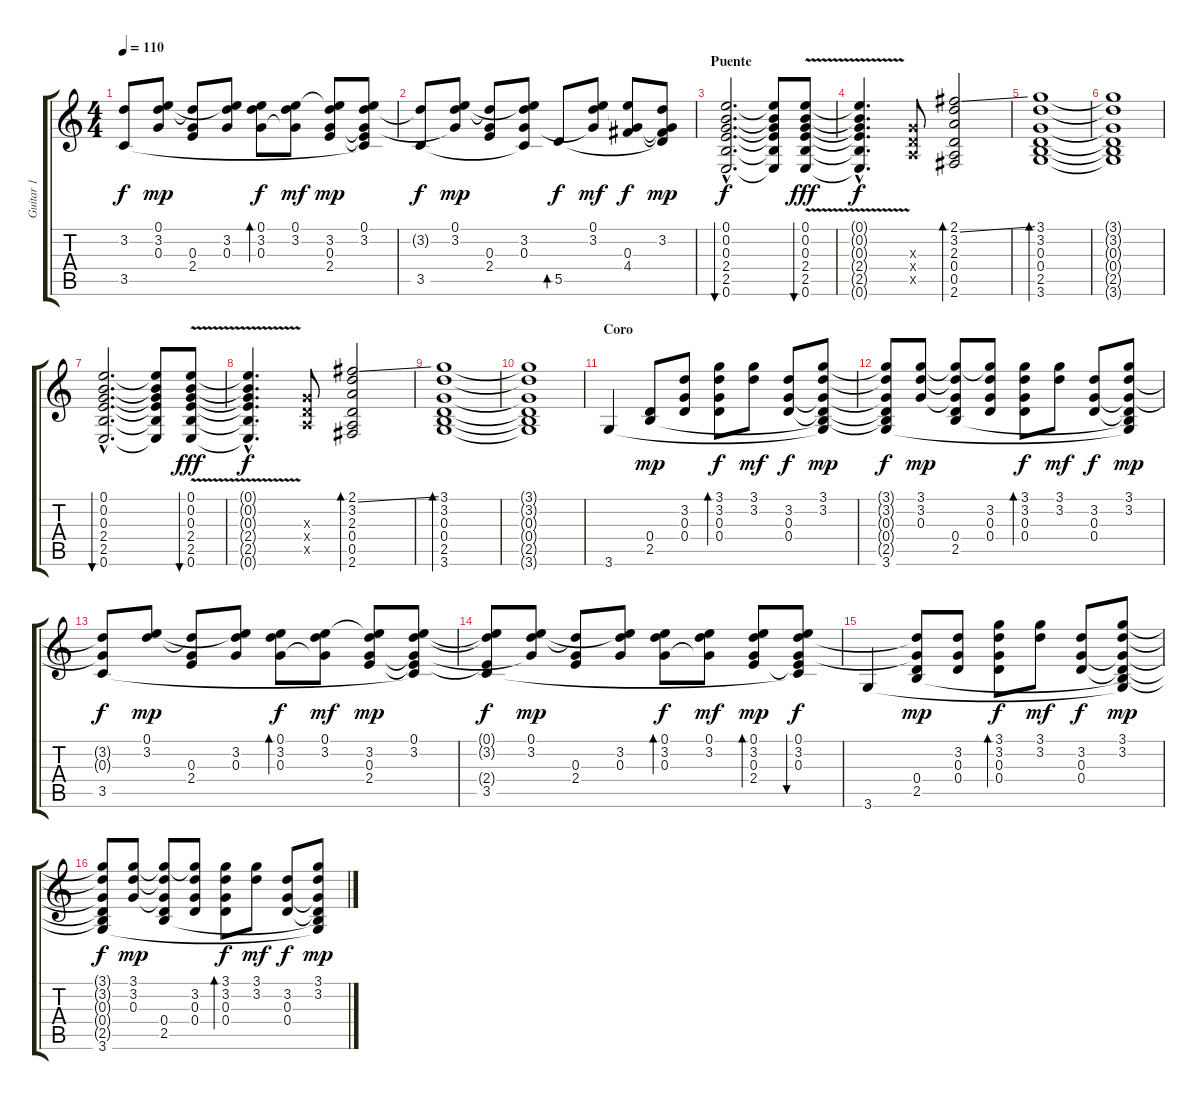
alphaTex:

\track ("Guitar 1" "Guitar 1") {instrument electricguitarjazz}
\staff {score tabs}
\tuning (E4 B3 G3 D3 A2 E2) {hide}
\ts (4 4)
\tempo 110
\clef g2
\ks c
(3.2{t} 3.5).8{dy f} (0.1 3.2 0.3{t}).8{dy mp} (3.2{t} 0.3 2.4).8 (0.1{t} 3.2 0.3).8 (0.1 3.2 0.3).8{bd 60 dy f} (0.1 3.2 0.3{t}).8{dy mf} (0.1{t} 3.2 0.3 2.4).8{dy mp} (0.1 3.2 0.3{t} 2.4{t} 3.5{t}).8 |
(3.2{t} 3.5).8{dy f} (0.1 3.2 0.3{t}).8{dy mp} (3.2{t} 0.3 2.4).8 (0.1{t} 3.2 0.3 3.5{t}).8 5.5.8{bd 60 dy f} (0.1 3.2 0.3{t}).8{dy mf} (0.1{t} 0.3 4.4).8{dy f} (3.2 0.3{t} 4.4{t} 5.5{t}).8{dy mp} |
\section ("" "Puente")
(0.1{hac} 0.2{hac} 0.3{hac} 2.4{hac} 2.5{hac} 0.6{hac}).2{d bu 120 dy f} (0.1{t} 0.2{t} 0.3{t} 2.4{t} 2.5{t} 0.6{t}).8 (0.1{v} 0.2 0.3 2.4 2.5 0.6).8{bu 480 dy fff} |
(0.1{hac t} 0.2{hac t} 0.3{hac t} 2.4{hac t} 2.5{hac t} 0.6{hac t}).4{d dy f} (0.3{x} 0.4{x} 0.5{x}).8 (2.1{ss} 3.2 2.3 0.4 0.5 2.6).2{bd 60} |
(3.1 3.2 0.3 0.4 2.5 3.6).1{bd 60} |
(3.1{t} 3.2{t} 0.3{t} 0.4{t} 2.5{t} 3.6{t}).1 |
(0.1{hac} 0.2{hac} 0.3{hac} 2.4{hac} 2.5{hac} 0.6{hac}).2{d bu 120} (0.1{t} 0.2{t} 0.3{t} 2.4{t} 2.5{t} 0.6{t}).8 (0.1{v} 0.2 0.3 2.4 2.5 0.6).8{bu 480 dy fff} |
(0.1{hac t} 0.2{hac t} 0.3{hac t} 2.4{hac t} 2.5{hac t} 0.6{hac t}).4{d dy f} (0.3{x} 0.4{x} 0.5{x}).8 (2.1{ss} 3.2 2.3 0.4 0.5 2.6).2{bd 60} |
(3.1 3.2 0.3 0.4 2.5 3.6).1{bd 60} |
(3.1{t} 3.2{t} 0.3{t} 0.4{t} 2.5{t} 3.6{t}).1 |
\section ("" "Coro")
3.6.4 (0.4 2.5).8{dy mp} (3.2 0.3 0.4).8 (3.1 3.2 0.3 0.4).8{bd 60 dy f} (3.1 3.2).8{dy mf} (3.2 0.3 0.4).8{dy f} (3.1 3.2 0.3{t} 0.4{t} 2.5{t} 3.6{t}).8{dy mp} |
(3.1{t} 3.2{t} 0.3{t} 0.4{t} 2.5{t} 3.6).8{dy f} (3.1 3.2 0.3).8{dy mp} (3.1{t} 3.2{t} 0.3{t} 0.4 2.5).8 (3.1{t} 3.2 0.3 0.4).8 (3.1 3.2 0.3 0.4).8{bd 60 dy f} (3.1 3.2).8{dy mf} (3.2 0.3 0.4).8{dy f} (3.1 3.2 0.3{t} 0.4{t} 2.5{t} 3.6{t}).8{dy mp} |
(3.2{t} 0.3{t} 3.5).8{dy f} (0.1 3.2).8{dy mp} (3.2{t} 0.3 2.4).8 (0.1{t} 3.2 0.3).8 (0.1 3.2 0.3).8{bd 60 dy f} (0.1 3.2 0.3{t}).8{dy mf} (0.1{t} 3.2 0.3 2.4).8{dy mp} (0.1 3.2 0.3{t} 2.4{t} 3.5{t}).8 |
(0.1{t} 3.2{t} 2.4{t} 3.5).8{dy f} (0.1 3.2 0.3{t}).8{dy mp} (3.2{t} 0.3 2.4).8 (0.1{t} 3.2 0.3).8 (0.1 3.2 0.3).8{bd 60 dy f} (0.1 3.2 0.3{t}).8{dy mf} (0.1 3.2 0.3 2.4).8{bd 60 dy mp} (0.1 3.2 0.3 2.4{t} 3.5{t}).8{bu 60 dy f} |
3.6.4 (3.2{t} 0.3{t} 0.4 2.5).8{dy mp} (3.2 0.3 0.4).8 (3.1 3.2 0.3 0.4).8{bd 60 dy f} (3.1 3.2).8{dy mf} (3.2 0.3 0.4).8{dy f} (3.1 3.2 0.3{t} 0.4{t} 2.5{t} 3.6{t}).8{dy mp} |
(3.1{t} 3.2{t} 0.3{t} 0.4{t} 2.5{t} 3.6).8{dy f} (3.1 3.2 0.3).8{dy mp} (3.1{t} 3.2{t} 0.3{t} 0.4 2.5).8 (3.1{t} 3.2 0.3 0.4).8 (3.1 3.2 0.3 0.4).8{bd 60 dy f} (3.1 3.2).8{dy mf} (3.2 0.3 0.4).8{dy f} (3.1 3.2 0.3{t} 0.4{t} 2.5{t} 3.6{t}).8{dy mp}
